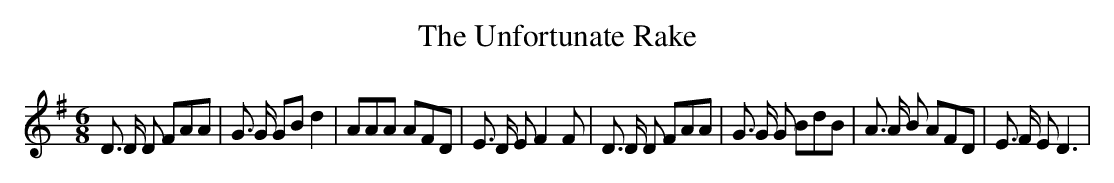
X:1
T:The Unfortunate Rake
M:6/8
L:1/8
K:G
 D3/2 D/2 D FAA| G3/2 G/2 GB d2| AAA AFD| E3/2 D/2 E F2 F| D3/2 D/2 D FAA|\
 G3/2 G/2 G BdB| A3/2 A/2 B AFD| E3/2 F/2 E D3|
